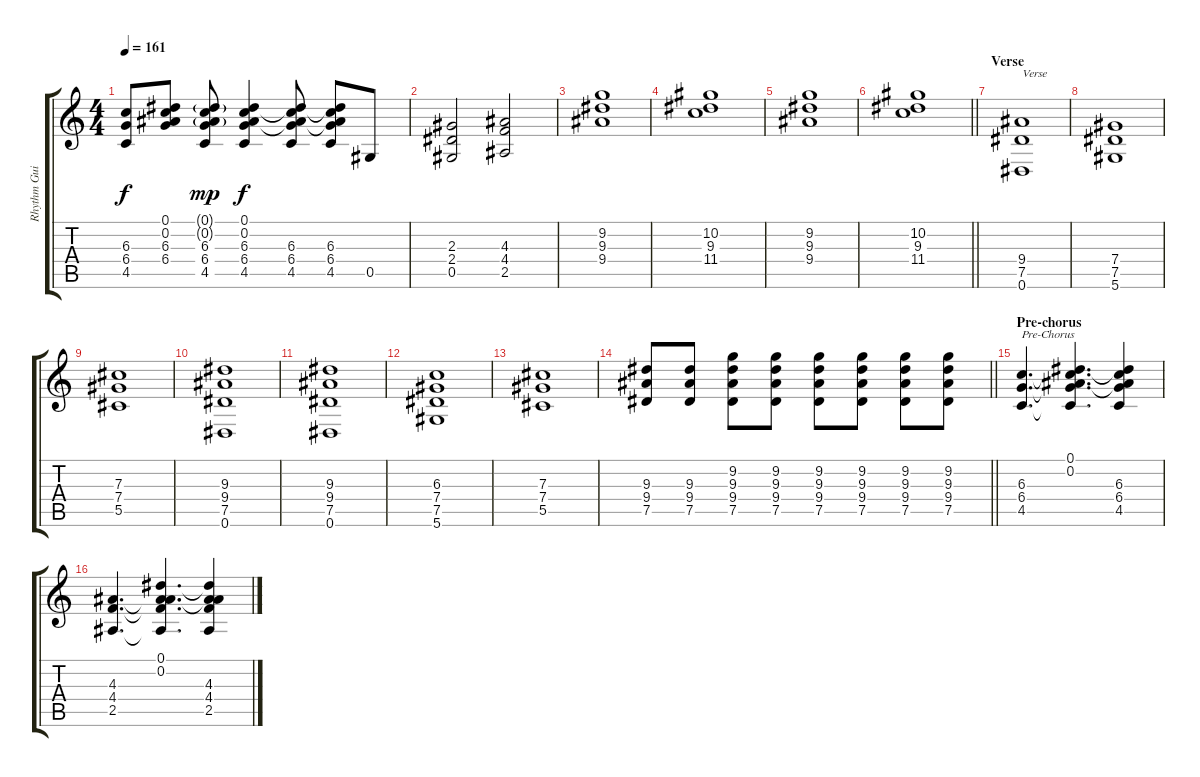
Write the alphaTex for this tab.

\track ("Rhythm Guitar" "Rhythm Gui") {instrument distortionguitar}
\staff {score tabs}
\tuning (Eb4 Bb3 Gb3 Db3 Ab2 Eb2) {hide}
\ts (4 4)
\tempo 161
\clef g2
\ks c
(6.3 6.4 4.5).8{dy f} (0.1 0.2 6.3 6.4).8 (0.1{g} 0.2{g} 6.3 6.4 4.5).8{dy mp} (0.1 0.2 6.3 6.4 4.5).4{dy f} (0.1{t} 0.2{t} 6.3 6.4 4.5).8 (0.1{t} 0.2{t} 6.3 6.4 4.5).8 0.5.8 |
(2.3 2.4 0.5).2 (4.3 4.4 2.5).2 |
(9.2 9.3 9.4).1 |
(10.2 9.3 11.4).1 |
(9.2 9.3 9.4).1 |
\barLineRight lightlight
(10.2 9.3 11.4).1 |
\section ("" "Verse")
(9.4 7.5 0.6).1{txt "Verse"} |
(7.4 7.5 5.6).1 |
(7.3 7.4 5.5).1 |
(9.3 9.4 7.5 0.6).1 |
(9.3 9.4 7.5 0.6).1 |
(6.3 7.4 7.5 5.6).1 |
(7.3 7.4 5.5).1 |
\barLineRight lightlight
(9.3 9.4 7.5).8 (9.3 9.4 7.5).8 (9.2 9.3 9.4 7.5).8 (9.2 9.3 9.4 7.5).8 (9.2 9.3 9.4 7.5).8 (9.2 9.3 9.4 7.5).8 (9.2 9.3 9.4 7.5).8 (9.2 9.3 9.4 7.5).8 |
\section ("" "Pre-chorus")
(6.3 6.4 4.5).4{d txt "Pre-Chorus"} (0.1 0.2 6.3{t} 6.4{t} 4.5{t}).4{d} (0.1{t} 0.2{t} 6.3 6.4 4.5).4 |
(4.3 4.4 2.5).4{d} (0.1 0.2 4.3{t} 4.4{t} 2.5{t}).4{d} (0.1{t} 0.2{t} 4.3 4.4 2.5).4
